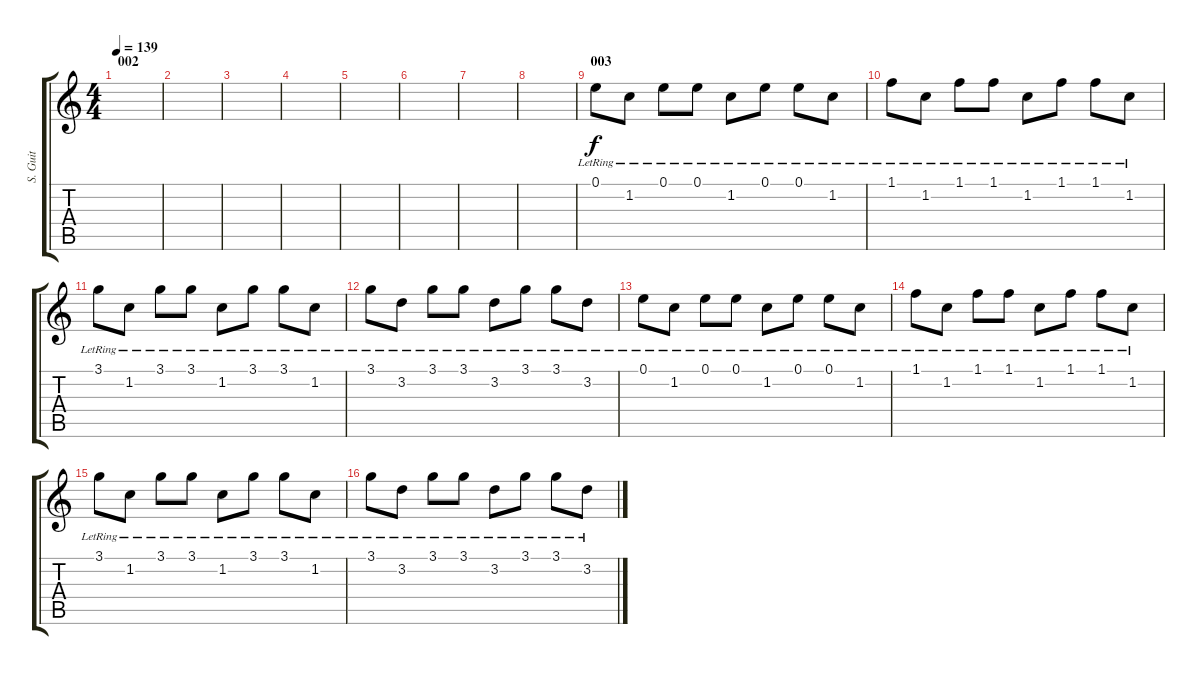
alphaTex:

\track ("S. Guit" "S. Guit") {instrument acousticguitarsteel}
\staff {score tabs}
\tuning (E4 B3 G3 D3 A2 E2) {hide}
\ts (4 4)
\section ("" "002")
\tempo 139
\clef g2
\ks c
|
|
|
|
|
|
|
|
\section ("" "003")
0.1{lr}.8 1.2{lr}.8 0.1{lr}.8 0.1{lr}.8 1.2{lr}.8 0.1{lr}.8 0.1{lr}.8 1.2{lr}.8 |
1.1{lr}.8 1.2{lr}.8 1.1{lr}.8 1.1{lr}.8 1.2{lr}.8 1.1{lr}.8 1.1{lr}.8 1.2{lr}.8 |
3.1{lr}.8 1.2{lr}.8 3.1{lr}.8 3.1{lr}.8 1.2{lr}.8 3.1{lr}.8 3.1{lr}.8 1.2{lr}.8 |
3.1{lr}.8 3.2{lr}.8 3.1{lr}.8 3.1{lr}.8 3.2{lr}.8 3.1{lr}.8 3.1{lr}.8 3.2{lr}.8 |
0.1{lr}.8 1.2{lr}.8 0.1{lr}.8 0.1{lr}.8 1.2{lr}.8 0.1{lr}.8 0.1{lr}.8 1.2{lr}.8 |
1.1{lr}.8 1.2{lr}.8 1.1{lr}.8 1.1{lr}.8 1.2{lr}.8 1.1{lr}.8 1.1{lr}.8 1.2{lr}.8 |
3.1{lr}.8 1.2{lr}.8 3.1{lr}.8 3.1{lr}.8 1.2{lr}.8 3.1{lr}.8 3.1{lr}.8 1.2{lr}.8 |
3.1{lr}.8 3.2{lr}.8 3.1{lr}.8 3.1{lr}.8 3.2{lr}.8 3.1{lr}.8 3.1{lr}.8 3.2{lr}.8
